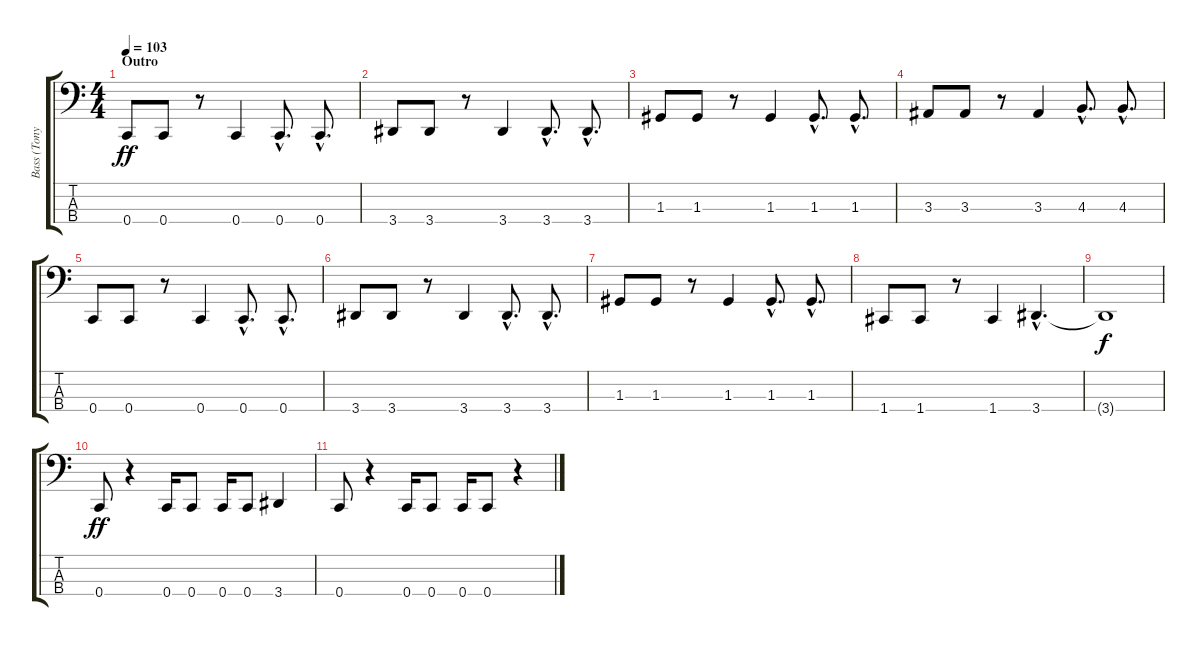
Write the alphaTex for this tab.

\track ("Bass (Tony Campos)" "Bass (Tony") {instrument slapbass2}
\staff {score tabs}
\tuning (F2 C2 G1 C1) {hide}
\ts (4 4)
\section ("" "Outro")
\tempo 103
\clef f4
\ks c
0.4.8{dy ff} 0.4.8 r.8 0.4.4 0.4{hac}.8{d} 0.4{hac}.8{d} |
3.4.8 3.4.8 r.8 3.4.4 3.4{hac}.8{d} 3.4{hac}.8{d} |
1.3.8 1.3.8 r.8 1.3.4 1.3{hac}.8{d} 1.3{hac}.8{d} |
3.3.8 3.3.8 r.8 3.3.4 4.3{hac}.8{d} 4.3{hac}.8{d} |
0.4.8 0.4.8 r.8 0.4.4 0.4{hac}.8{d} 0.4{hac}.8{d} |
3.4.8 3.4.8 r.8 3.4.4 3.4{hac}.8{d} 3.4{hac}.8{d} |
1.3.8 1.3.8 r.8 1.3.4 1.3{hac}.8{d} 1.3{hac}.8{d} |
1.4.8 1.4.8 r.8 1.4.4 3.4{hac}.4{d} |
3.4{t}.1{dy f} |
0.4.8{dy ff} r.4 0.4.16 0.4.8 0.4.16 0.4.8 3.4.4 |
0.4.8 r.4 0.4.16 0.4.8 0.4.16 0.4.8 r.4
